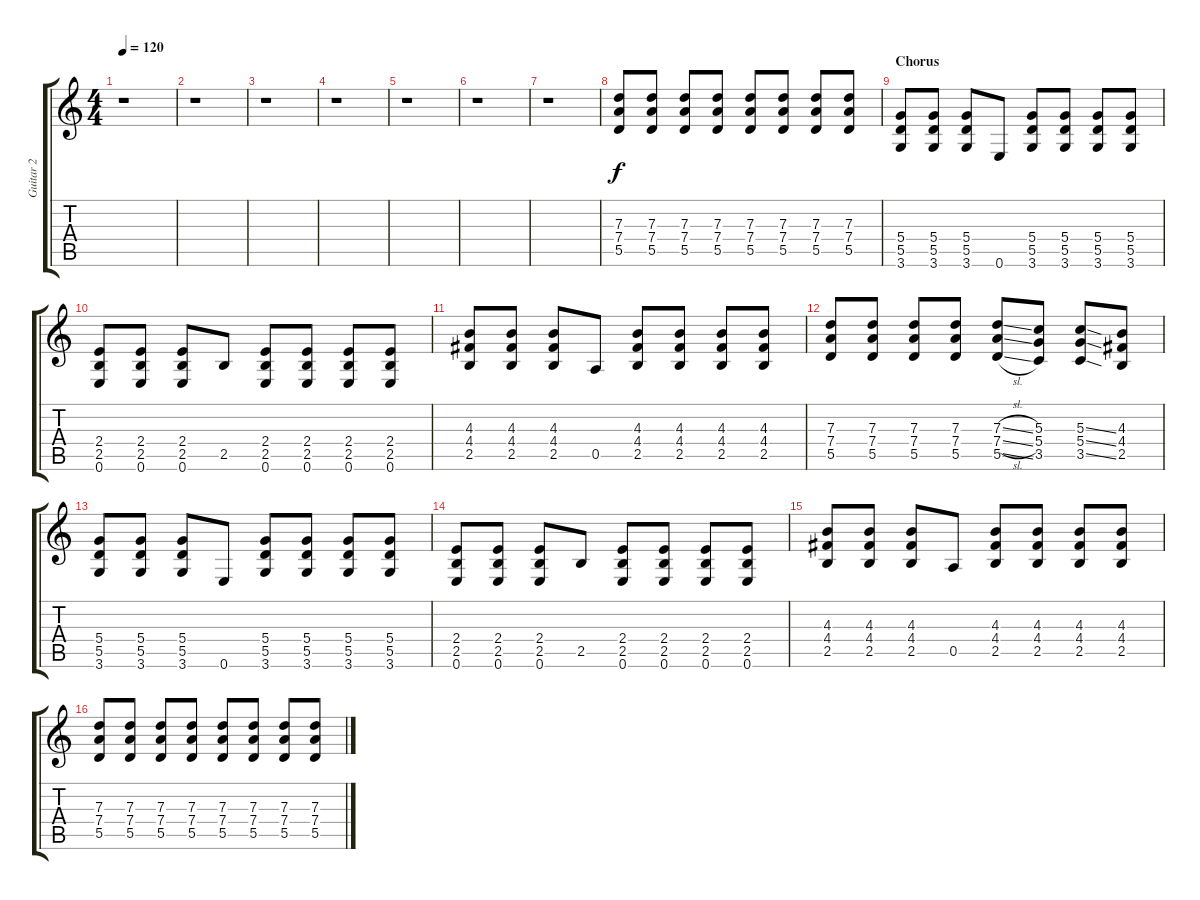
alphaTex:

\track ("Guitar 2" "Guitar 2") {instrument distortionguitar}
\staff {score tabs}
\tuning (E4 B3 G3 D3 A2 E2) {hide}
\ts (4 4)
\tempo 120
\clef g2
\ks c
r.1{dy f} |
r.1 |
r.1 |
r.1 |
r.1 |
r.1 |
r.1 |
(7.3 7.4 5.5).8{volume 10 balance 8 instrument distortionguitar} (7.3 7.4 5.5).8 (7.3 7.4 5.5).8 (7.3 7.4 5.5).8 (7.3 7.4 5.5).8 (7.3 7.4 5.5).8 (7.3 7.4 5.5).8 (7.3 7.4 5.5).8 |
\section ("" "Chorus")
(5.4 5.5 3.6).8 (5.4 5.5 3.6).8 (5.4 5.5 3.6).8 0.6.8 (5.4 5.5 3.6).8 (5.4 5.5 3.6).8 (5.4 5.5 3.6).8 (5.4 5.5 3.6).8 |
(2.4 2.5 0.6).8 (2.4 2.5 0.6).8 (2.4 2.5 0.6).8 2.5.8 (2.4 2.5 0.6).8 (2.4 2.5 0.6).8 (2.4 2.5 0.6).8 (2.4 2.5 0.6).8 |
(4.3 4.4 2.5).8 (4.3 4.4 2.5).8 (4.3 4.4 2.5).8 0.5.8 (4.3 4.4 2.5).8 (4.3 4.4 2.5).8 (4.3 4.4 2.5).8 (4.3 4.4 2.5).8 |
(7.3 7.4 5.5).8 (7.3 7.4 5.5).8 (7.3 7.4 5.5).8 (7.3 7.4 5.5).8 (7.3{sl} 7.4{sl} 5.5{sl}).8 (5.3 5.4 3.5).8 (5.3{ss} 5.4{ss} 3.5{ss}).8 (4.3 4.4 2.5).8 |
(5.4 5.5 3.6).8 (5.4 5.5 3.6).8 (5.4 5.5 3.6).8 0.6.8 (5.4 5.5 3.6).8 (5.4 5.5 3.6).8 (5.4 5.5 3.6).8 (5.4 5.5 3.6).8 |
(2.4 2.5 0.6).8 (2.4 2.5 0.6).8 (2.4 2.5 0.6).8 2.5.8 (2.4 2.5 0.6).8 (2.4 2.5 0.6).8 (2.4 2.5 0.6).8 (2.4 2.5 0.6).8 |
(4.3 4.4 2.5).8 (4.3 4.4 2.5).8 (4.3 4.4 2.5).8 0.5.8 (4.3 4.4 2.5).8 (4.3 4.4 2.5).8 (4.3 4.4 2.5).8 (4.3 4.4 2.5).8 |
(7.3 7.4 5.5).8 (7.3 7.4 5.5).8 (7.3 7.4 5.5).8 (7.3 7.4 5.5).8 (7.3 7.4 5.5).8 (7.3 7.4 5.5).8 (7.3 7.4 5.5).8 (7.3 7.4 5.5).8
